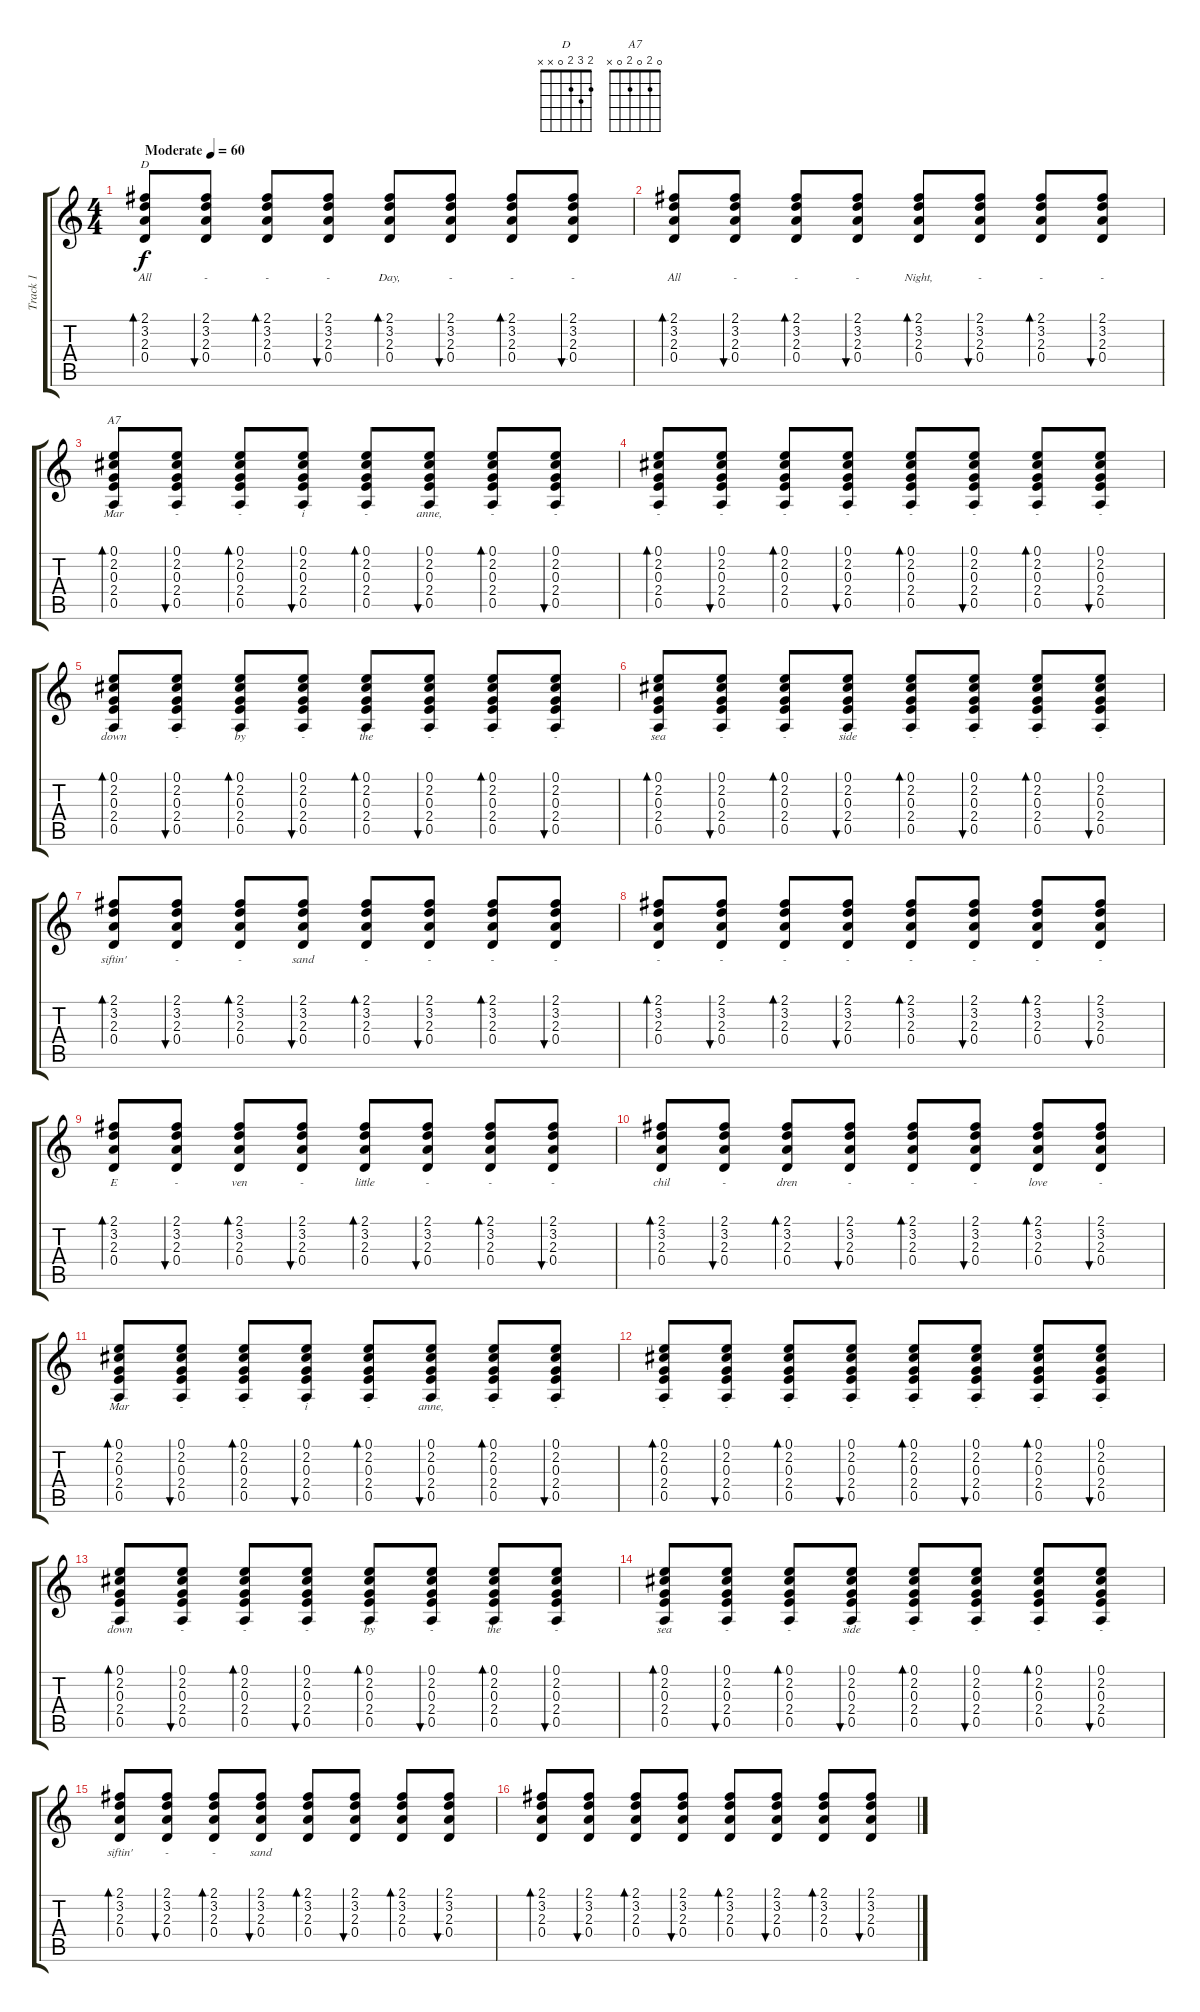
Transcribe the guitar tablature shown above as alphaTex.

\track ("Track 1" "Track 1") {instrument acousticguitarsteel}
\staff {score tabs}
\tuning (E4 B3 G3 D3 A2 E2) {hide}
\chord ("D" 2 3 2 0 x x)
\chord ("A7" 0 2 0 2 0 x)
\ts (4 4)
\tempo (60 "Moderate")
\clef g2
\ks c
(2.1 3.2 2.3 0.4).8{bd 240 ch "D" lyrics (0 "All") lyrics (1 "") lyrics (2 "") lyrics (3 "") lyrics (4 "") dy f instrument acousticguitarsteel} (2.1 3.2 2.3 0.4).8{bu 240 lyrics (0 "-") lyrics (1 "") lyrics (2 "") lyrics (3 "") lyrics (4 "")} (2.1 3.2 2.3 0.4).8{bd 240 lyrics (0 "-") lyrics (1 "") lyrics (2 "") lyrics (3 "") lyrics (4 "")} (2.1 3.2 2.3 0.4).8{bu 240 lyrics (0 "-") lyrics (1 "") lyrics (2 "") lyrics (3 "") lyrics (4 "")} (2.1 3.2 2.3 0.4).8{bd 240 lyrics (0 "Day,") lyrics (1 "") lyrics (2 "") lyrics (3 "") lyrics (4 "")} (2.1 3.2 2.3 0.4).8{bu 240 lyrics (0 "-") lyrics (1 "") lyrics (2 "") lyrics (3 "") lyrics (4 "")} (2.1 3.2 2.3 0.4).8{bd 240 lyrics (0 "-") lyrics (1 "") lyrics (2 "") lyrics (3 "") lyrics (4 "")} (2.1 3.2 2.3 0.4).8{bu 240 lyrics (0 "-") lyrics (1 "") lyrics (2 "") lyrics (3 "") lyrics (4 "")} |
(2.1 3.2 2.3 0.4).8{bd 240 lyrics (0 "All") lyrics (1 "") lyrics (2 "") lyrics (3 "") lyrics (4 "")} (2.1 3.2 2.3 0.4).8{bu 240 lyrics (0 "-") lyrics (1 "") lyrics (2 "") lyrics (3 "") lyrics (4 "")} (2.1 3.2 2.3 0.4).8{bd 240 lyrics (0 "-") lyrics (1 "") lyrics (2 "") lyrics (3 "") lyrics (4 "")} (2.1 3.2 2.3 0.4).8{bu 240 lyrics (0 "-") lyrics (1 "") lyrics (2 "") lyrics (3 "") lyrics (4 "")} (2.1 3.2 2.3 0.4).8{bd 240 lyrics (0 "Night,") lyrics (1 "") lyrics (2 "") lyrics (3 "") lyrics (4 "")} (2.1 3.2 2.3 0.4).8{bu 240 lyrics (0 "-") lyrics (1 "") lyrics (2 "") lyrics (3 "") lyrics (4 "")} (2.1 3.2 2.3 0.4).8{bd 240 lyrics (0 "-") lyrics (1 "") lyrics (2 "") lyrics (3 "") lyrics (4 "")} (2.1 3.2 2.3 0.4).8{bu 240 lyrics (0 "-") lyrics (1 "") lyrics (2 "") lyrics (3 "") lyrics (4 "")} |
(0.1 2.2 0.3 2.4 0.5).8{bd 240 ch "A7" lyrics (0 "Mar") lyrics (1 "") lyrics (2 "") lyrics (3 "") lyrics (4 "")} (0.1 2.2 0.3 2.4 0.5).8{bu 240 lyrics (0 "-") lyrics (1 "") lyrics (2 "") lyrics (3 "") lyrics (4 "")} (0.1 2.2 0.3 2.4 0.5).8{bd 240 lyrics (0 "-") lyrics (1 "") lyrics (2 "") lyrics (3 "") lyrics (4 "")} (0.1 2.2 0.3 2.4 0.5).8{bu 240 lyrics (0 "i") lyrics (1 "") lyrics (2 "") lyrics (3 "") lyrics (4 "")} (0.1 2.2 0.3 2.4 0.5).8{bd 240 lyrics (0 "-") lyrics (1 "") lyrics (2 "") lyrics (3 "") lyrics (4 "")} (0.1 2.2 0.3 2.4 0.5).8{bu 240 lyrics (0 "anne,") lyrics (1 "") lyrics (2 "") lyrics (3 "") lyrics (4 "")} (0.1 2.2 0.3 2.4 0.5).8{bd 240 lyrics (0 "-") lyrics (1 "") lyrics (2 "") lyrics (3 "") lyrics (4 "")} (0.1 2.2 0.3 2.4 0.5).8{bu 240 lyrics (0 "-") lyrics (1 "") lyrics (2 "") lyrics (3 "") lyrics (4 "")} |
(0.1 2.2 0.3 2.4 0.5).8{bd 240 lyrics (0 "-") lyrics (1 "") lyrics (2 "") lyrics (3 "") lyrics (4 "")} (0.1 2.2 0.3 2.4 0.5).8{bu 240 lyrics (0 "-") lyrics (1 "") lyrics (2 "") lyrics (3 "") lyrics (4 "")} (0.1 2.2 0.3 2.4 0.5).8{bd 240 lyrics (0 "-") lyrics (1 "") lyrics (2 "") lyrics (3 "") lyrics (4 "")} (0.1 2.2 0.3 2.4 0.5).8{bu 240 lyrics (0 "-") lyrics (1 "") lyrics (2 "") lyrics (3 "") lyrics (4 "")} (0.1 2.2 0.3 2.4 0.5).8{bd 240 lyrics (0 "-") lyrics (1 "") lyrics (2 "") lyrics (3 "") lyrics (4 "")} (0.1 2.2 0.3 2.4 0.5).8{bu 240 lyrics (0 "-") lyrics (1 "") lyrics (2 "") lyrics (3 "") lyrics (4 "")} (0.1 2.2 0.3 2.4 0.5).8{bd 240 lyrics (0 "-") lyrics (1 "") lyrics (2 "") lyrics (3 "") lyrics (4 "")} (0.1 2.2 0.3 2.4 0.5).8{bu 240 lyrics (0 "-") lyrics (1 "") lyrics (2 "") lyrics (3 "") lyrics (4 "")} |
(0.1 2.2 0.3 2.4 0.5).8{bd 240 lyrics (0 "down") lyrics (1 "") lyrics (2 "") lyrics (3 "") lyrics (4 "")} (0.1 2.2 0.3 2.4 0.5).8{bu 240 lyrics (0 "-") lyrics (1 "") lyrics (2 "") lyrics (3 "") lyrics (4 "")} (0.1 2.2 0.3 2.4 0.5).8{bd 240 lyrics (0 "by") lyrics (1 "") lyrics (2 "") lyrics (3 "") lyrics (4 "")} (0.1 2.2 0.3 2.4 0.5).8{bu 240 lyrics (0 "-") lyrics (1 "") lyrics (2 "") lyrics (3 "") lyrics (4 "")} (0.1 2.2 0.3 2.4 0.5).8{bd 240 lyrics (0 "the") lyrics (1 "") lyrics (2 "") lyrics (3 "") lyrics (4 "")} (0.1 2.2 0.3 2.4 0.5).8{bu 240 lyrics (0 "-") lyrics (1 "") lyrics (2 "") lyrics (3 "") lyrics (4 "")} (0.1 2.2 0.3 2.4 0.5).8{bd 240 lyrics (0 "-") lyrics (1 "") lyrics (2 "") lyrics (3 "") lyrics (4 "")} (0.1 2.2 0.3 2.4 0.5).8{bu 240 lyrics (0 "-") lyrics (1 "") lyrics (2 "") lyrics (3 "") lyrics (4 "")} |
(0.1 2.2 0.3 2.4 0.5).8{bd 240 lyrics (0 "sea") lyrics (1 "") lyrics (2 "") lyrics (3 "") lyrics (4 "")} (0.1 2.2 0.3 2.4 0.5).8{bu 240 lyrics (0 "-") lyrics (1 "") lyrics (2 "") lyrics (3 "") lyrics (4 "")} (0.1 2.2 0.3 2.4 0.5).8{bd 240 lyrics (0 "-") lyrics (1 "") lyrics (2 "") lyrics (3 "") lyrics (4 "")} (0.1 2.2 0.3 2.4 0.5).8{bu 240 lyrics (0 "side") lyrics (1 "") lyrics (2 "") lyrics (3 "") lyrics (4 "")} (0.1 2.2 0.3 2.4 0.5).8{bd 240 lyrics (0 "-") lyrics (1 "") lyrics (2 "") lyrics (3 "") lyrics (4 "")} (0.1 2.2 0.3 2.4 0.5).8{bu 240 lyrics (0 "-") lyrics (1 "") lyrics (2 "") lyrics (3 "") lyrics (4 "")} (0.1 2.2 0.3 2.4 0.5).8{bd 240 lyrics (0 "-") lyrics (1 "") lyrics (2 "") lyrics (3 "") lyrics (4 "")} (0.1 2.2 0.3 2.4 0.5).8{bu 240 lyrics (0 "-") lyrics (1 "") lyrics (2 "") lyrics (3 "") lyrics (4 "")} |
(2.1 3.2 2.3 0.4).8{bd 240 lyrics (0 "siftin'") lyrics (1 "") lyrics (2 "") lyrics (3 "") lyrics (4 "")} (2.1 3.2 2.3 0.4).8{bu 240 lyrics (0 "-") lyrics (1 "") lyrics (2 "") lyrics (3 "") lyrics (4 "")} (2.1 3.2 2.3 0.4).8{bd 240 lyrics (0 "-") lyrics (1 "") lyrics (2 "") lyrics (3 "") lyrics (4 "")} (2.1 3.2 2.3 0.4).8{bu 240 lyrics (0 "sand") lyrics (1 "") lyrics (2 "") lyrics (3 "") lyrics (4 "")} (2.1 3.2 2.3 0.4).8{bd 240 lyrics (0 "-") lyrics (1 "") lyrics (2 "") lyrics (3 "") lyrics (4 "")} (2.1 3.2 2.3 0.4).8{bu 240 lyrics (0 "-") lyrics (1 "") lyrics (2 "") lyrics (3 "") lyrics (4 "")} (2.1 3.2 2.3 0.4).8{bd 240 lyrics (0 "-") lyrics (1 "") lyrics (2 "") lyrics (3 "") lyrics (4 "")} (2.1 3.2 2.3 0.4).8{bu 240 lyrics (0 "-") lyrics (1 "") lyrics (2 "") lyrics (3 "") lyrics (4 "")} |
(2.1 3.2 2.3 0.4).8{bd 240 lyrics (0 "-") lyrics (1 "") lyrics (2 "") lyrics (3 "") lyrics (4 "")} (2.1 3.2 2.3 0.4).8{bu 240 lyrics (0 "-") lyrics (1 "") lyrics (2 "") lyrics (3 "") lyrics (4 "")} (2.1 3.2 2.3 0.4).8{bd 240 lyrics (0 "-") lyrics (1 "") lyrics (2 "") lyrics (3 "") lyrics (4 "")} (2.1 3.2 2.3 0.4).8{bu 240 lyrics (0 "-") lyrics (1 "") lyrics (2 "") lyrics (3 "") lyrics (4 "")} (2.1 3.2 2.3 0.4).8{bd 240 lyrics (0 "-") lyrics (1 "") lyrics (2 "") lyrics (3 "") lyrics (4 "")} (2.1 3.2 2.3 0.4).8{bu 240 lyrics (0 "-") lyrics (1 "") lyrics (2 "") lyrics (3 "") lyrics (4 "")} (2.1 3.2 2.3 0.4).8{bd 240 lyrics (0 "-") lyrics (1 "") lyrics (2 "") lyrics (3 "") lyrics (4 "")} (2.1 3.2 2.3 0.4).8{bu 240 lyrics (0 "-") lyrics (1 "") lyrics (2 "") lyrics (3 "") lyrics (4 "")} |
(2.1 3.2 2.3 0.4).8{bd 240 lyrics (0 "E") lyrics (1 "") lyrics (2 "") lyrics (3 "") lyrics (4 "")} (2.1 3.2 2.3 0.4).8{bu 240 lyrics (0 "-") lyrics (1 "") lyrics (2 "") lyrics (3 "") lyrics (4 "")} (2.1 3.2 2.3 0.4).8{bd 240 lyrics (0 "ven") lyrics (1 "") lyrics (2 "") lyrics (3 "") lyrics (4 "")} (2.1 3.2 2.3 0.4).8{bu 240 lyrics (0 "-") lyrics (1 "") lyrics (2 "") lyrics (3 "") lyrics (4 "")} (2.1 3.2 2.3 0.4).8{bd 240 lyrics (0 "little") lyrics (1 "") lyrics (2 "") lyrics (3 "") lyrics (4 "")} (2.1 3.2 2.3 0.4).8{bu 240 lyrics (0 "-") lyrics (1 "") lyrics (2 "") lyrics (3 "") lyrics (4 "")} (2.1 3.2 2.3 0.4).8{bd 240 lyrics (0 "-") lyrics (1 "") lyrics (2 "") lyrics (3 "") lyrics (4 "")} (2.1 3.2 2.3 0.4).8{bu 240 lyrics (0 "-") lyrics (1 "") lyrics (2 "") lyrics (3 "") lyrics (4 "")} |
(2.1 3.2 2.3 0.4).8{bd 240 lyrics (0 "chil") lyrics (1 "") lyrics (2 "") lyrics (3 "") lyrics (4 "")} (2.1 3.2 2.3 0.4).8{bu 240 lyrics (0 "-") lyrics (1 "") lyrics (2 "") lyrics (3 "") lyrics (4 "")} (2.1 3.2 2.3 0.4).8{bd 240 lyrics (0 "dren") lyrics (1 "") lyrics (2 "") lyrics (3 "") lyrics (4 "")} (2.1 3.2 2.3 0.4).8{bu 240 lyrics (0 "-") lyrics (1 "") lyrics (2 "") lyrics (3 "") lyrics (4 "")} (2.1 3.2 2.3 0.4).8{bd 240 lyrics (0 "-") lyrics (1 "") lyrics (2 "") lyrics (3 "") lyrics (4 "")} (2.1 3.2 2.3 0.4).8{bu 240 lyrics (0 "-") lyrics (1 "") lyrics (2 "") lyrics (3 "") lyrics (4 "")} (2.1 3.2 2.3 0.4).8{bd 240 lyrics (0 "love") lyrics (1 "") lyrics (2 "") lyrics (3 "") lyrics (4 "")} (2.1 3.2 2.3 0.4).8{bu 240 lyrics (0 "-") lyrics (1 "") lyrics (2 "") lyrics (3 "") lyrics (4 "")} |
(0.1 2.2 0.3 2.4 0.5).8{bd 240 lyrics (0 "Mar") lyrics (1 "") lyrics (2 "") lyrics (3 "") lyrics (4 "")} (0.1 2.2 0.3 2.4 0.5).8{bu 240 lyrics (0 "-") lyrics (1 "") lyrics (2 "") lyrics (3 "") lyrics (4 "")} (0.1 2.2 0.3 2.4 0.5).8{bd 240 lyrics (0 "-") lyrics (1 "") lyrics (2 "") lyrics (3 "") lyrics (4 "")} (0.1 2.2 0.3 2.4 0.5).8{bu 240 lyrics (0 "i") lyrics (1 "") lyrics (2 "") lyrics (3 "") lyrics (4 "")} (0.1 2.2 0.3 2.4 0.5).8{bd 240 lyrics (0 "-") lyrics (1 "") lyrics (2 "") lyrics (3 "") lyrics (4 "")} (0.1 2.2 0.3 2.4 0.5).8{bu 240 lyrics (0 "anne,") lyrics (1 "") lyrics (2 "") lyrics (3 "") lyrics (4 "")} (0.1 2.2 0.3 2.4 0.5).8{bd 240 lyrics (0 "-") lyrics (1 "") lyrics (2 "") lyrics (3 "") lyrics (4 "")} (0.1 2.2 0.3 2.4 0.5).8{bu 240 lyrics (0 "-") lyrics (1 "") lyrics (2 "") lyrics (3 "") lyrics (4 "")} |
(0.1 2.2 0.3 2.4 0.5).8{bd 240 lyrics (0 "-") lyrics (1 "") lyrics (2 "") lyrics (3 "") lyrics (4 "")} (0.1 2.2 0.3 2.4 0.5).8{bu 240 lyrics (0 "-") lyrics (1 "") lyrics (2 "") lyrics (3 "") lyrics (4 "")} (0.1 2.2 0.3 2.4 0.5).8{bd 240 lyrics (0 "-") lyrics (1 "") lyrics (2 "") lyrics (3 "") lyrics (4 "")} (0.1 2.2 0.3 2.4 0.5).8{bu 240 lyrics (0 "-") lyrics (1 "") lyrics (2 "") lyrics (3 "") lyrics (4 "")} (0.1 2.2 0.3 2.4 0.5).8{bd 240 lyrics (0 "-") lyrics (1 "") lyrics (2 "") lyrics (3 "") lyrics (4 "")} (0.1 2.2 0.3 2.4 0.5).8{bu 240 lyrics (0 "-") lyrics (1 "") lyrics (2 "") lyrics (3 "") lyrics (4 "")} (0.1 2.2 0.3 2.4 0.5).8{bd 240 lyrics (0 "-") lyrics (1 "") lyrics (2 "") lyrics (3 "") lyrics (4 "")} (0.1 2.2 0.3 2.4 0.5).8{bu 240 lyrics (0 "-") lyrics (1 "") lyrics (2 "") lyrics (3 "") lyrics (4 "")} |
(0.1 2.2 0.3 2.4 0.5).8{bd 240 lyrics (0 "down") lyrics (1 "") lyrics (2 "") lyrics (3 "") lyrics (4 "")} (0.1 2.2 0.3 2.4 0.5).8{bu 240 lyrics (0 "-") lyrics (1 "") lyrics (2 "") lyrics (3 "") lyrics (4 "")} (0.1 2.2 0.3 2.4 0.5).8{bd 240 lyrics (0 "-") lyrics (1 "") lyrics (2 "") lyrics (3 "") lyrics (4 "")} (0.1 2.2 0.3 2.4 0.5).8{bu 240 lyrics (0 "-") lyrics (1 "") lyrics (2 "") lyrics (3 "") lyrics (4 "")} (0.1 2.2 0.3 2.4 0.5).8{bd 240 lyrics (0 "by") lyrics (1 "") lyrics (2 "") lyrics (3 "") lyrics (4 "")} (0.1 2.2 0.3 2.4 0.5).8{bu 240 lyrics (0 "-") lyrics (1 "") lyrics (2 "") lyrics (3 "") lyrics (4 "")} (0.1 2.2 0.3 2.4 0.5).8{bd 240 lyrics (0 "the") lyrics (1 "") lyrics (2 "") lyrics (3 "") lyrics (4 "")} (0.1 2.2 0.3 2.4 0.5).8{bu 240 lyrics (0 "-") lyrics (1 "") lyrics (2 "") lyrics (3 "") lyrics (4 "")} |
(0.1 2.2 0.3 2.4 0.5).8{bd 240 lyrics (0 "sea") lyrics (1 "") lyrics (2 "") lyrics (3 "") lyrics (4 "")} (0.1 2.2 0.3 2.4 0.5).8{bu 240 lyrics (0 "-") lyrics (1 "") lyrics (2 "") lyrics (3 "") lyrics (4 "")} (0.1 2.2 0.3 2.4 0.5).8{bd 240 lyrics (0 "-") lyrics (1 "") lyrics (2 "") lyrics (3 "") lyrics (4 "")} (0.1 2.2 0.3 2.4 0.5).8{bu 240 lyrics (0 "side") lyrics (1 "") lyrics (2 "") lyrics (3 "") lyrics (4 "")} (0.1 2.2 0.3 2.4 0.5).8{bd 240 lyrics (0 "-") lyrics (1 "") lyrics (2 "") lyrics (3 "") lyrics (4 "")} (0.1 2.2 0.3 2.4 0.5).8{bu 240 lyrics (0 "-") lyrics (1 "") lyrics (2 "") lyrics (3 "") lyrics (4 "")} (0.1 2.2 0.3 2.4 0.5).8{bd 240 lyrics (0 "-") lyrics (1 "") lyrics (2 "") lyrics (3 "") lyrics (4 "")} (0.1 2.2 0.3 2.4 0.5).8{bu 240 lyrics (0 "-") lyrics (1 "") lyrics (2 "") lyrics (3 "") lyrics (4 "")} |
(2.1 3.2 2.3 0.4).8{bd 240 lyrics (0 "siftin'") lyrics (1 "") lyrics (2 "") lyrics (3 "") lyrics (4 "")} (2.1 3.2 2.3 0.4).8{bu 240 lyrics (0 "-") lyrics (1 "") lyrics (2 "") lyrics (3 "") lyrics (4 "")} (2.1 3.2 2.3 0.4).8{bd 240 lyrics (0 "-") lyrics (1 "") lyrics (2 "") lyrics (3 "") lyrics (4 "")} (2.1 3.2 2.3 0.4).8{bu 240 lyrics (0 "sand") lyrics (1 "") lyrics (2 "") lyrics (3 "") lyrics (4 "")} (2.1 3.2 2.3 0.4).8{bd 240} (2.1 3.2 2.3 0.4).8{bu 240} (2.1 3.2 2.3 0.4).8{bd 240} (2.1 3.2 2.3 0.4).8{bu 240} |
(2.1 3.2 2.3 0.4).8{bd 240} (2.1 3.2 2.3 0.4).8{bu 240} (2.1 3.2 2.3 0.4).8{bd 240} (2.1 3.2 2.3 0.4).8{bu 240} (2.1 3.2 2.3 0.4).8{bd 240} (2.1 3.2 2.3 0.4).8{bu 240} (2.1 3.2 2.3 0.4).8{bd 240} (2.1 3.2 2.3 0.4).8{bu 240}
